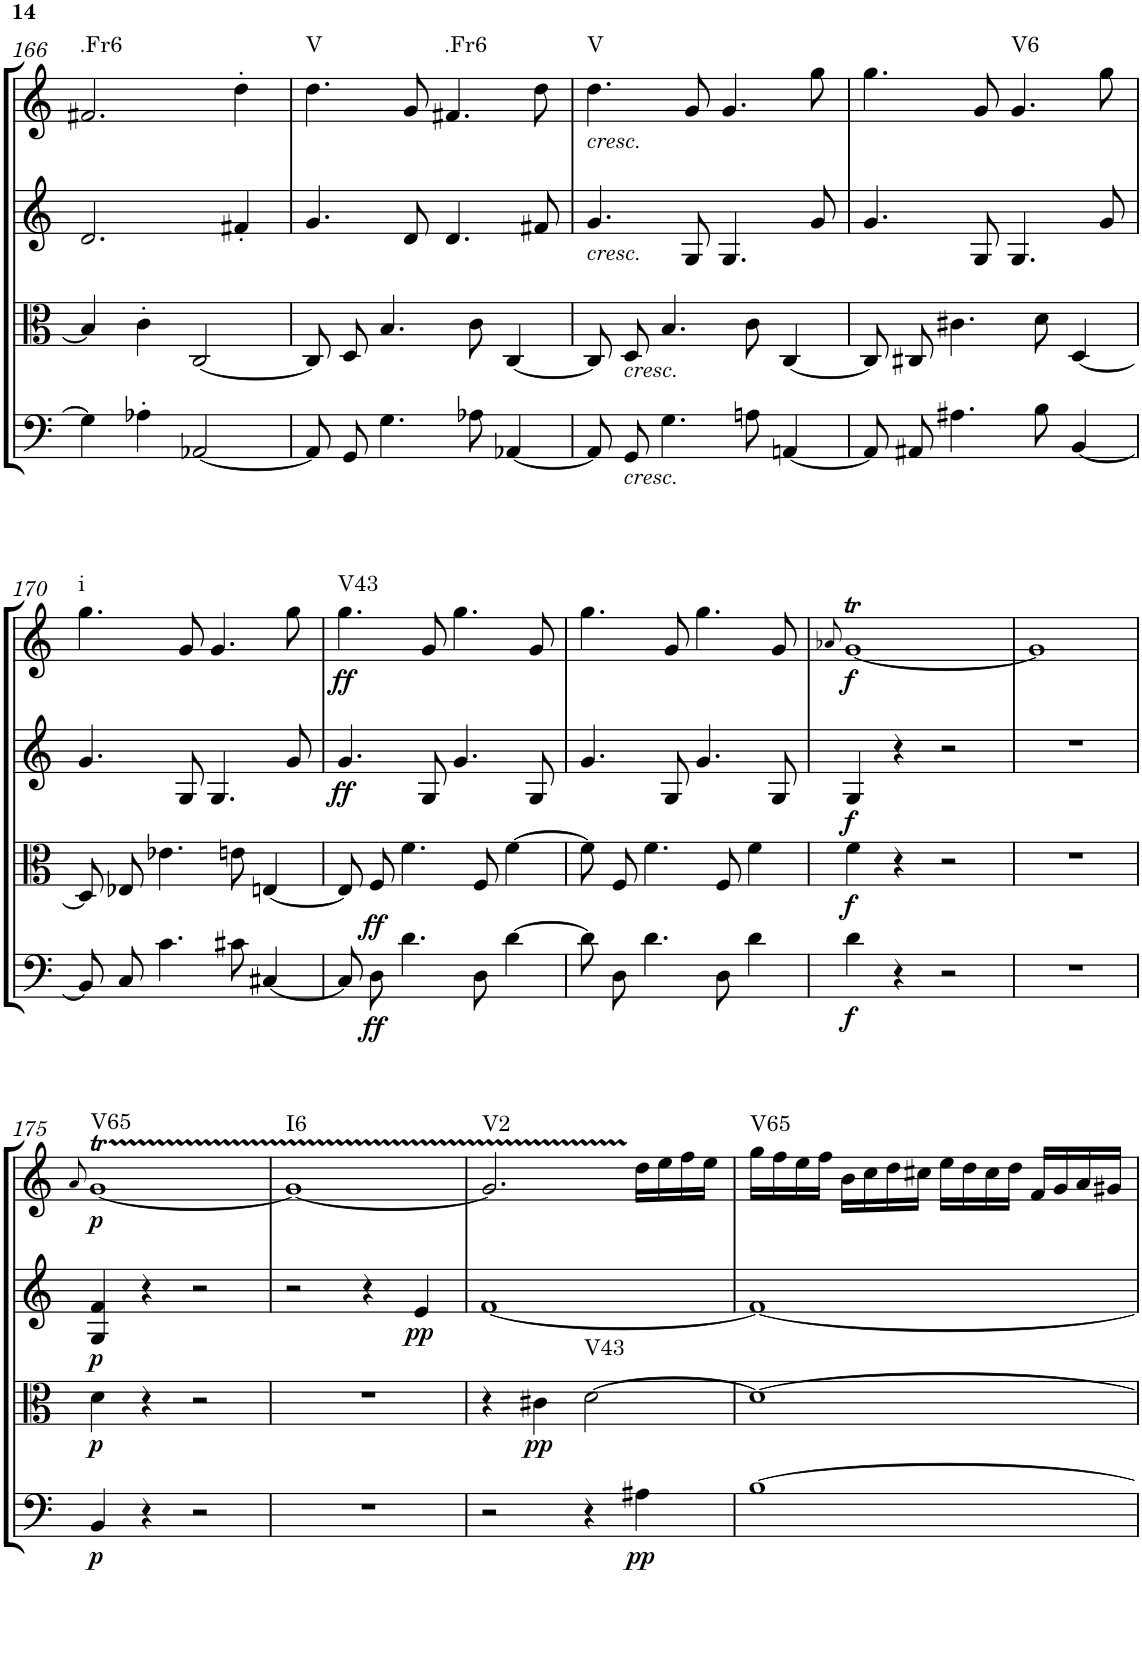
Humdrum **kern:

**kern	**dynam	**kern	**dynam	**harte	**kern	**dynam	**kern	**dynam	**harte
*part4	*part4	*part3	*part3	*part3	*part2	*part2	*part1	*part1	*part1
*staff4	*staff4	*staff3	*staff3	*	*staff2	*staff2	*staff1	*staff1	*
*I"Cello	*	*I"Viola	*	*	*I"2nd Violin	*	*I"1st Violin	*	*
*	*	*I'Vla	*	*	*I'Vln	*	*I'Vln	*	*
!!LO:PB:g=z
*clefF4	*	*clefC3	*	*	*clefG2	*	*clefG2	*	*
*k[]	*	*k[]	*	*	*k[]	*	*k[]	*	*
*M4/4	*	*M4/4	*	*	*M4/4	*	*M4/4	*	*
*met(c)	*	*met(c)	*	*	*met(c)	*	*met(c)	*	*
=166	=166	=166	=166	=166	=166	=166	=166	=166	=166
!	!	!	!	!	!	!	!	!	!LO:H:kt=.Fr6
4G\]	.	4B/]	.	.	2.d/	.	2.f#X/	.	N
4A-X'\	.	4c'\	.	.	.	.	.	.	.
[2AA-X/	.	[2C/	.	.	.	.	.	.	.
.	.	.	.	.	4f#X'/	.	4dd'\	.	.
=167	=167	=167	=167	=167	=167	=167	=167	=167	=167
!	!	!	!	!	!	!	!	!	!LO:H:kt=V
8AA-/L]	.	8C/L]	.	.	4.g/	.	4.dd\	.	N
8GG/J	.	8D/J	.	.	.	.	.	.	.
4.G\	.	4.B/	.	.	.	.	.	.	.
.	.	.	.	.	8d/	.	8g/	.	.
!	!	!	!	!	!	!	!	!	!LO:H:kt=.Fr6
.	.	.	.	.	4.d/	.	4.f#X/	.	N
8A-X\	.	8c\	.	.	.	.	.	.	.
[4AA-X/	.	[4C/	.	.	.	.	.	.	.
.	.	.	.	.	8f#X/	.	8dd\	.	.
=168	=168	=168	=168	=168	=168	=168	=168	=168	=168
!	!	!	!	!	!	!	!LO:TX:b:i:t=cresc.	!	!
!	!	!	!	!	!LO:TX:b:i:t=cresc.	!	!	!	!LO:H:kt=V
8AA-/L]	.	8C/L]	.	.	4.g/	.	4.dd\	.	N
!	!	!LO:TX:b:i:t=cresc.	!	!	!	!	!	!	!
!LO:TX:b:i:t=cresc.	!	!	!	!	!	!	!	!	!
8GG/J	.	8D/J	.	.	.	.	.	.	.
4.G\	.	4.B/	.	.	.	.	.	.	.
.	.	.	.	.	8G/	.	8g/	.	.
.	.	.	.	.	4.G/	.	4.g/	.	.
8An\	.	8c\	.	.	.	.	.	.	.
[4AAn/	.	[4C/	.	.	.	.	.	.	.
.	.	.	.	.	8g/	.	8gg\	.	.
=169	=169	=169	=169	=169	=169	=169	=169	=169	=169
8AA/L]	.	8C/L]	.	.	4.g/	.	4.gg\	.	.
8AA#X/J	.	8C#X/J	.	.	.	.	.	.	.
4.A#X\	.	4.c#X\	.	.	.	.	.	.	.
.	.	.	.	.	8G/	.	8g/	.	.
!	!	!	!	!	!	!	!	!	!LO:H:kt=V6
.	.	.	.	.	4.G/	.	4.g/	.	N
8B\	.	8d\	.	.	.	.	.	.	.
[4BB/	.	[4D/	.	.	.	.	.	.	.
.	.	.	.	.	8g/	.	8gg\	.	.
!!LO:LB:g=z
=170	=170	=170	=170	=170	=170	=170	=170	=170	=170
!	!	!	!	!	!	!	!	!	!LO:H:kt=i
8BB/L]	.	8D/L]	.	.	4.g/	.	4.gg\	.	N
8C/J	.	8E-X/J	.	.	.	.	.	.	.
4.c\	.	4.e-X\	.	.	.	.	.	.	.
.	.	.	.	.	8G/	.	8g/	.	.
.	.	.	.	.	4.G/	.	4.g/	.	.
8c#X\	.	8en\	.	.	.	.	.	.	.
[4C#X/	.	[4En/	.	.	.	.	.	.	.
.	.	.	.	.	8g/	.	8gg\	.	.
=171	=171	=171	=171	=171	=171	=171	=171	=171	=171
!	!	!	!	!	!	!LO:DY:b	!	!LO:DY:b	!LO:H:kt=V43
8C#/L]	.	8E/L]	.	.	4.g/	ff	4.gg\	ff	N
!	!LO:DY:b	!	!	!	!	!	!	!	!
!	!LO:DY:n=1:a	!	!	!	!	!	!	!	!
8D/J	ff ff	8F/J	.	.	.	.	.	.	.
4.d\	.	4.f\	.	.	.	.	.	.	.
.	.	.	.	.	8G/	.	8g/	.	.
.	.	.	.	.	4.g/	.	4.gg\	.	.
8D\	.	8F/	.	.	.	.	.	.	.
[4d\	.	[4f\	.	.	.	.	.	.	.
.	.	.	.	.	8G/	.	8g/	.	.
=172	=172	=172	=172	=172	=172	=172	=172	=172	=172
8d\L]	.	8f/L]	.	.	4.g/	.	4.gg\	.	.
8D\J	.	8F/J	.	.	.	.	.	.	.
4.d\	.	4.f\	.	.	.	.	.	.	.
.	.	.	.	.	8G/	.	8g/	.	.
.	.	.	.	.	4.g/	.	4.gg\	.	.
8D\	.	8F/	.	.	.	.	.	.	.
4d\	.	4f\	.	.	.	.	.	.	.
.	.	.	.	.	8G/	.	8g/	.	.
=173	=173	=173	=173	=173	=173	=173	=173	=173	=173
.	.	.	.	.	.	.	8qa-X/	.	.
!	!LO:DY:b	!	!LO:DY:b	!	!	!LO:DY:b	!	!LO:DY:b	!
4d\	f	4f\	f	.	4G/	f	[1gT	f	.
4r	.	4r	.	.	4r	.	.	.	.
2r	.	2r	.	.	2r	.	.	.	.
=174	=174	=174	=174	=174	=174	=174	=174	=174	=174
1r	.	1r	.	.	1r	.	1g]	.	.
!!LO:LB:g=z
=175	=175	=175	=175	=175	=175	=175	=175	=175	=175
.	.	.	.	.	.	.	8qa/	.	.
!	!LO:DY:b	!	!LO:DY:b	!	!	!	!	!	!
!	!	!	!LO:DY:n=1:a	!	!	!	!	!LO:DY:b	!LO:H:kt=V65
4BB/	p	4d\	p p	.	4G/ 4f/	.	[1gT	p	N
4r	.	4r	.	.	4r	.	.	.	.
2r	.	2r	.	.	2r	.	.	.	.
=176	=176	=176	=176	=176	=176	=176	=176	=176	=176
!	!	!	!	!	!	!	!	!	!LO:H:kt=I6
1r	.	1r	.	.	2r	.	1g_	.	N
.	.	.	.	.	4r	.	.	.	.
!	!	!	!	!	!	!LO:DY:b	!	!	!
.	.	.	.	.	4e/	pp	.	.	.
=177	=177	=177	=177	=177	=177	=177	=177	=177	=177
!	!	!	!	!	!	!	!	!	!LO:H:kt=V2
2r	.	4r	.	.	[1f	.	2.gTTT/]	.	N
!	!	!	!LO:DY:b	!	!	!	!	!	!
.	.	4c#X\	pp	.	.	.	.	.	.
!	!	!	!	!LO:H:kt=V43	!	!	!	!	!
4r	.	[2d\	.	N	.	.	.	.	.
!	!LO:DY:b	!	!	!	!	!	!	!	!
4A#X\	pp	.	.	.	.	.	16dd\LL	.	.
.	.	.	.	.	.	.	16ee\	.	.
.	.	.	.	.	.	.	16ff\	.	.
.	.	.	.	.	.	.	16ee\JJ	.	.
=178	=178	=178	=178	=178	=178	=178	=178	=178	=178
!	!	!	!	!	!	!	!	!	!LO:H:kt=V65
[1B	.	1d_	.	.	1f_	.	16gg\LL	.	N
.	.	.	.	.	.	.	16ff\	.	.
.	.	.	.	.	.	.	16ee\	.	.
.	.	.	.	.	.	.	16ff\JJ	.	.
.	.	.	.	.	.	.	16b\LL	.	.
.	.	.	.	.	.	.	16cc\	.	.
.	.	.	.	.	.	.	16dd\	.	.
.	.	.	.	.	.	.	16cc#X\JJ	.	.
.	.	.	.	.	.	.	16ee\LL	.	.
.	.	.	.	.	.	.	16dd\	.	.
.	.	.	.	.	.	.	16cc#\	.	.
.	.	.	.	.	.	.	16dd\JJ	.	.
.	.	.	.	.	.	.	16f/LL	.	.
.	.	.	.	.	.	.	16g/	.	.
.	.	.	.	.	.	.	16a/	.	.
.	.	.	.	.	.	.	16g#X/JJ	.	.
=	=	=	=	=	=	=	=	=	=
*-	*-	*-	*-	*-	*-	*-	*-	*-	*-
